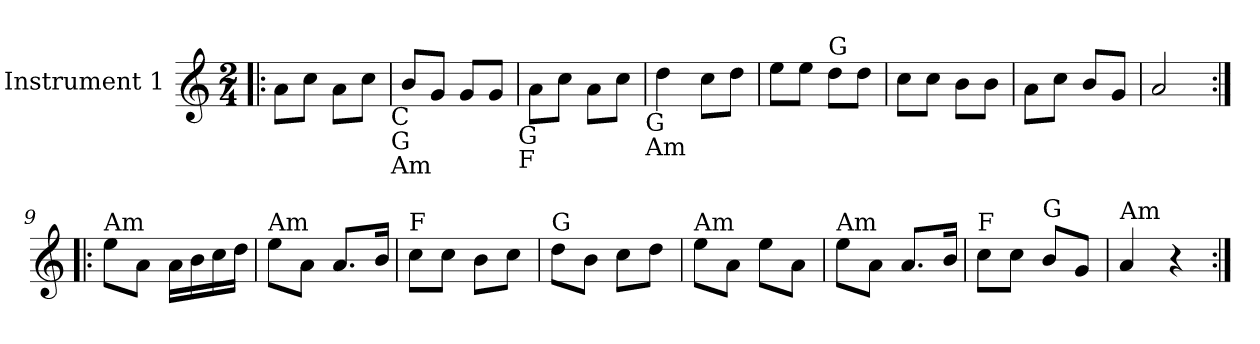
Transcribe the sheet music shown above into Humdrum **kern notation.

**kern
*part1
*staff1
*I"Instrument 1
*clefG2
*k[]
*M2/4
*MM80
=1!|:
8a\L
8cc\J
8a\L
8cc\J
!LO:TX:b:t=C
!LO:TX:b:t=G
!LO:TX:b:t=Am
=2
8b/L
8g/J
8g/L
8g/J
!LO:TX:b:t=G
!LO:TX:b:t=F
=3
8a\L
8cc\J
8a\L
8cc\J
!LO:TX:b:t=G
!LO:TX:b:t=Am
=4
4dd\
8cc\L
8dd\J
!!LO:LB:g=z
=5
8ee\L
8ee\J
!LO:TX:a:t=G
8dd\L
8dd\J
=6
8cc\L
8cc\J
8b\L
8b\J
=7
8a\L
8cc\J
8b/L
8g/J
=8
2a/
!!LO:LB:g=z
=9:|!|:
!LO:TX:a:t=Am
8ee\L
8a\J
16a\LL
16b\
16cc\
16dd\JJ
=10
!LO:TX:a:t=Am
8ee\L
8a\J
8.a/L
16b/Jk
=11
!LO:TX:a:t=F
8cc\L
8cc\J
8b\L
8cc\J
=12
!LO:TX:a:t=G
8dd\L
8b\J
8cc\L
8dd\J
!!LO:LB:g=z
=13
!LO:TX:a:t=Am
8ee\L
8a\J
8ee\L
8a\J
=14
!LO:TX:a:t=Am
8ee\L
8a\J
8.a/L
16b/Jk
=15
!LO:TX:a:t=F
8cc\L
8cc\J
!LO:TX:a:t=G
8b/L
8g/J
=16
!LO:TX:a:t=Am
4a/
4r
=:|!
*-
